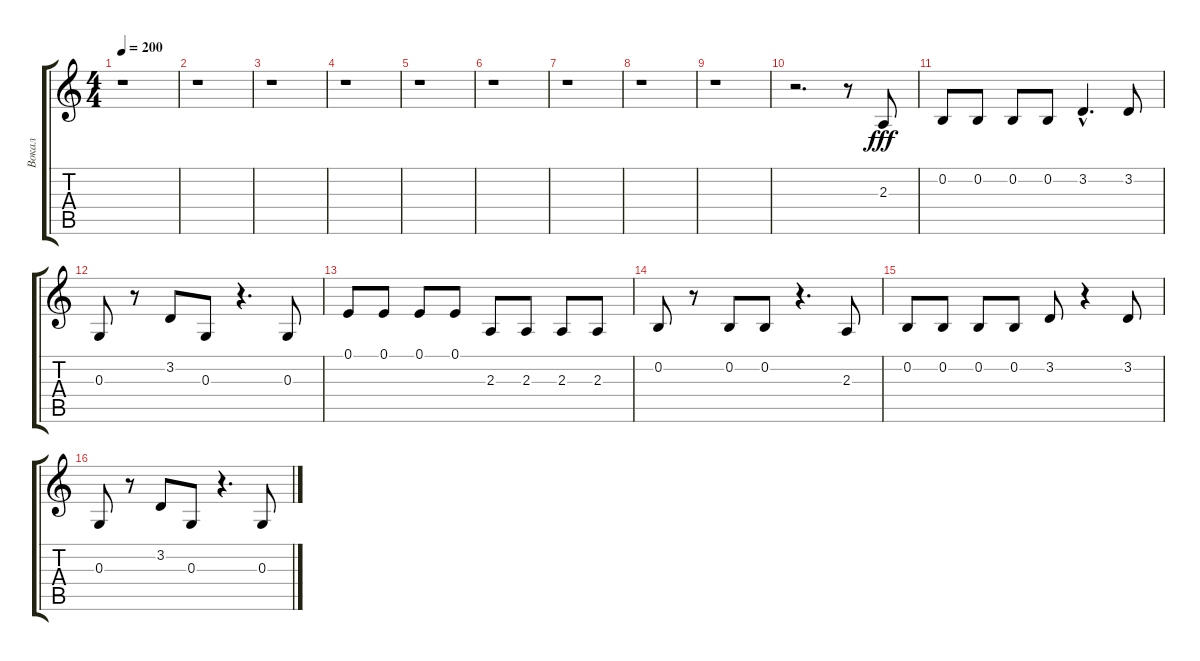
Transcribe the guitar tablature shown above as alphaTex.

\track ("Вокал" "Вокал") {instrument tuba}
\staff {score tabs}
\tuning (E4 B3 G3 D3 A2 E2) {hide}
\ts (4 4)
\tempo 200
\clef g2
\ks c
r.1{dy f} |
r.1 |
r.1 |
r.1 |
r.1 |
r.1 |
r.1 |
r.1 |
r.1 |
r.2{d} r.8 2.3.8{dy fff} |
0.2.8 0.2.8 0.2.8 0.2.8 3.2{hac}.4{d} 3.2.8 |
0.3.8 r.8 3.2.8 0.3.8 r.4{d} 0.3.8 |
0.1.8 0.1.8 0.1.8 0.1.8 2.3.8 2.3.8 2.3.8 2.3.8 |
0.2.8 r.8 0.2.8 0.2.8 r.4{d} 2.3.8 |
0.2.8 0.2.8 0.2.8 0.2.8 3.2.8 r.4 3.2.8 |
0.3.8 r.8 3.2.8 0.3.8 r.4{d} 0.3.8
